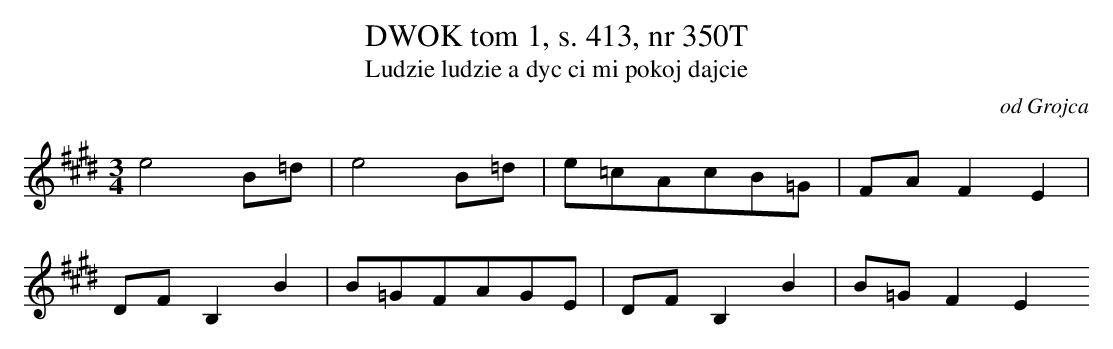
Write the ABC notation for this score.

X:1
T: DWOK tom 1, s. 413, nr 350T
T: Ludzie ludzie a dyc ci mi pokoj dajcie
O: od Grojca
M: 3/4
L: 1/8
K: E
e4B=d | e4B=d | e=cAcB=G | FAF2E2 |
DFB,2B2 | B=GFAGE | DFB,2B2 | B=GF2E2
